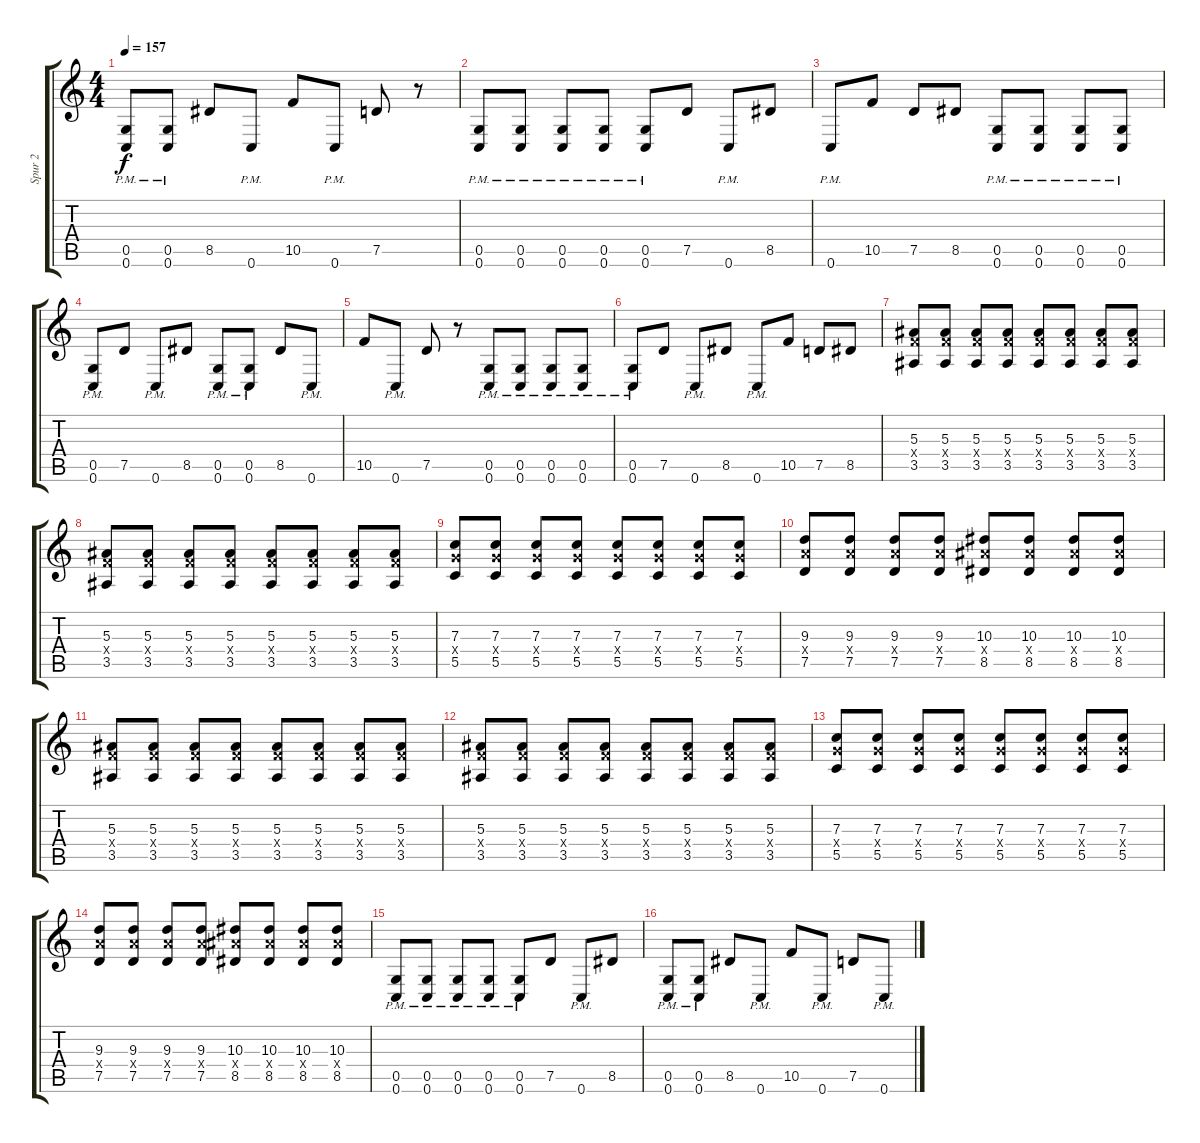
\track ("Spur 2" "Spur 2") {instrument distortionguitar}
\staff {score tabs}
\tuning (D4 A3 F3 C3 G2 C2) {hide}
\ts (4 4)
\tempo 157
\clef g2
\ks c
(0.5{pm} 0.6{pm}).8{dy f} (0.5{pm} 0.6{pm}).8 8.5.8 0.6{pm}.8 10.5.8 0.6{pm}.8 7.5.8 r.8 |
(0.5{pm} 0.6{pm}).8 (0.5{pm} 0.6{pm}).8 (0.5{pm} 0.6{pm}).8 (0.5{pm} 0.6{pm}).8 (0.5{pm} 0.6{pm}).8 7.5.8 0.6{pm}.8 8.5.8 |
0.6{pm}.8 10.5.8 7.5.8 8.5.8 (0.5{pm} 0.6{pm}).8 (0.5{pm} 0.6{pm}).8 (0.5{pm} 0.6{pm}).8 (0.5{pm} 0.6{pm}).8 |
(0.5{pm} 0.6{pm}).8 7.5.8 0.6{pm}.8 8.5.8 (0.5{pm} 0.6{pm}).8 (0.5{pm} 0.6{pm}).8 8.5.8 0.6{pm}.8 |
10.5.8 0.6{pm}.8 7.5.8 r.8 (0.5{pm} 0.6{pm}).8 (0.5{pm} 0.6{pm}).8 (0.5{pm} 0.6{pm}).8 (0.5{pm} 0.6{pm}).8 |
(0.5{pm} 0.6{pm}).8 7.5.8 0.6{pm}.8 8.5.8 0.6{pm}.8 10.5.8 7.5.8 8.5.8 |
(5.3 5.4{x} 3.5).8 (5.3 5.4{x} 3.5).8 (5.3 5.4{x} 3.5).8 (5.3 5.4{x} 3.5).8 (5.3 5.4{x} 3.5).8 (5.3 5.4{x} 3.5).8 (5.3 5.4{x} 3.5).8 (5.3 5.4{x} 3.5).8 |
(5.3 5.4{x} 3.5).8 (5.3 5.4{x} 3.5).8 (5.3 5.4{x} 3.5).8 (5.3 5.4{x} 3.5).8 (5.3 5.4{x} 3.5).8 (5.3 5.4{x} 3.5).8 (5.3 5.4{x} 3.5).8 (5.3 5.4{x} 3.5).8 |
(7.3 7.4{x} 5.5).8 (7.3 7.4{x} 5.5).8 (7.3 7.4{x} 5.5).8 (7.3 7.4{x} 5.5).8 (7.3 7.4{x} 5.5).8 (7.3 7.4{x} 5.5).8 (7.3 7.4{x} 5.5).8 (7.3 7.4{x} 5.5).8 |
(9.3 9.4{x} 7.5).8 (9.3 9.4{x} 7.5).8 (9.3 9.4{x} 7.5).8 (9.3 9.4{x} 7.5).8 (10.3 10.4{x} 8.5).8 (10.3 10.4{x} 8.5).8 (10.3 10.4{x} 8.5).8 (10.3 10.4{x} 8.5).8 |
(5.3 5.4{x} 3.5).8 (5.3 5.4{x} 3.5).8 (5.3 5.4{x} 3.5).8 (5.3 5.4{x} 3.5).8 (5.3 5.4{x} 3.5).8 (5.3 5.4{x} 3.5).8 (5.3 5.4{x} 3.5).8 (5.3 5.4{x} 3.5).8 |
(5.3 5.4{x} 3.5).8 (5.3 5.4{x} 3.5).8 (5.3 5.4{x} 3.5).8 (5.3 5.4{x} 3.5).8 (5.3 5.4{x} 3.5).8 (5.3 5.4{x} 3.5).8 (5.3 5.4{x} 3.5).8 (5.3 5.4{x} 3.5).8 |
(7.3 7.4{x} 5.5).8 (7.3 7.4{x} 5.5).8 (7.3 7.4{x} 5.5).8 (7.3 7.4{x} 5.5).8 (7.3 7.4{x} 5.5).8 (7.3 7.4{x} 5.5).8 (7.3 7.4{x} 5.5).8 (7.3 7.4{x} 5.5).8 |
(9.3 9.4{x} 7.5).8 (9.3 9.4{x} 7.5).8 (9.3 9.4{x} 7.5).8 (9.3 9.4{x} 7.5).8 (10.3 10.4{x} 8.5).8 (10.3 10.4{x} 8.5).8 (10.3 10.4{x} 8.5).8 (10.3 10.4{x} 8.5).8 |
(0.5{pm} 0.6{pm}).8 (0.5{pm} 0.6{pm}).8 (0.5{pm} 0.6{pm}).8 (0.5{pm} 0.6{pm}).8 (0.5{pm} 0.6{pm}).8 7.5.8 0.6{pm}.8 8.5.8 |
(0.5{pm} 0.6{pm}).8 (0.5{pm} 0.6{pm}).8 8.5.8 0.6{pm}.8 10.5.8 0.6{pm}.8 7.5.8 0.6{pm}.8
